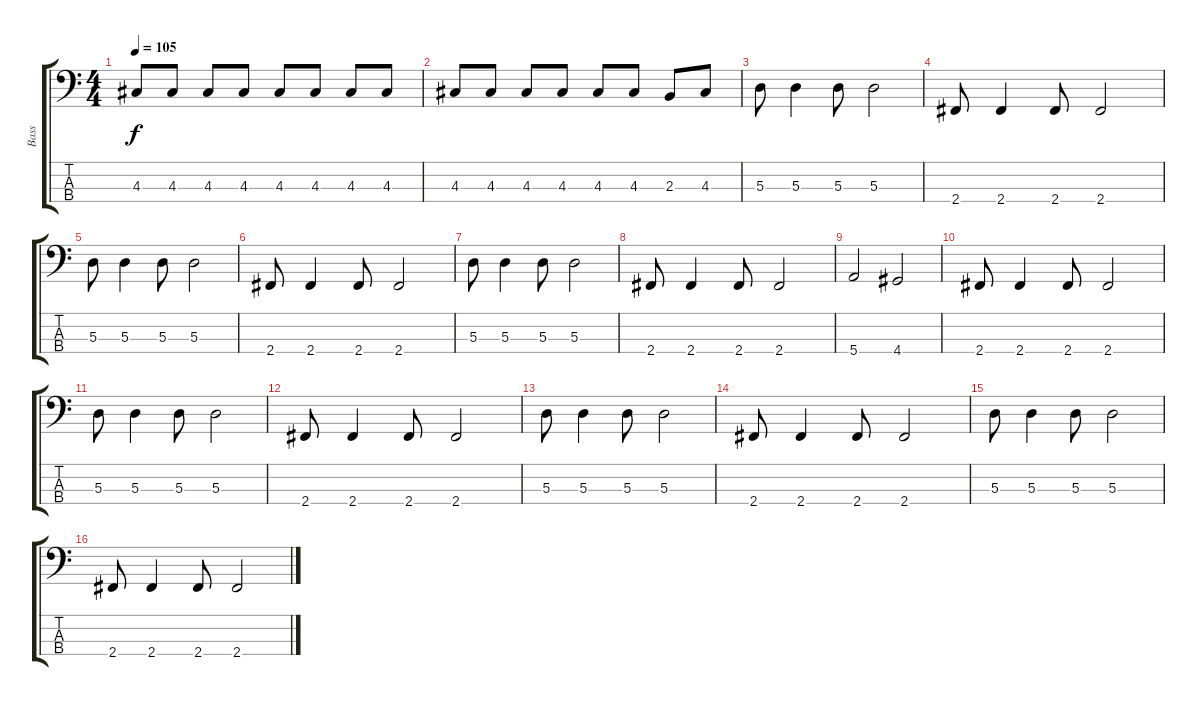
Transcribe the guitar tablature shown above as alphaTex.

\track ("Bass" "Bass") {instrument electricbassfinger}
\staff {score tabs}
\tuning (G2 D2 A1 E1) {hide}
\ts (4 4)
\tempo 105
\clef f4
\ks c
4.3.8{dy f} 4.3.8 4.3.8 4.3.8 4.3.8 4.3.8 4.3.8 4.3.8 |
4.3.8 4.3.8 4.3.8 4.3.8 4.3.8 4.3.8 2.3.8 4.3.8 |
5.3.8 5.3.4 5.3.8 5.3.2 |
2.4.8 2.4.4 2.4.8 2.4.2 |
5.3.8 5.3.4 5.3.8 5.3.2 |
2.4.8 2.4.4 2.4.8 2.4.2 |
5.3.8 5.3.4 5.3.8 5.3.2 |
2.4.8 2.4.4 2.4.8 2.4.2 |
5.4.2 4.4.2 |
2.4.8 2.4.4 2.4.8 2.4.2 |
5.3.8 5.3.4 5.3.8 5.3.2 |
2.4.8 2.4.4 2.4.8 2.4.2 |
5.3.8 5.3.4 5.3.8 5.3.2 |
2.4.8 2.4.4 2.4.8 2.4.2 |
5.3.8 5.3.4 5.3.8 5.3.2 |
2.4.8 2.4.4 2.4.8 2.4.2
